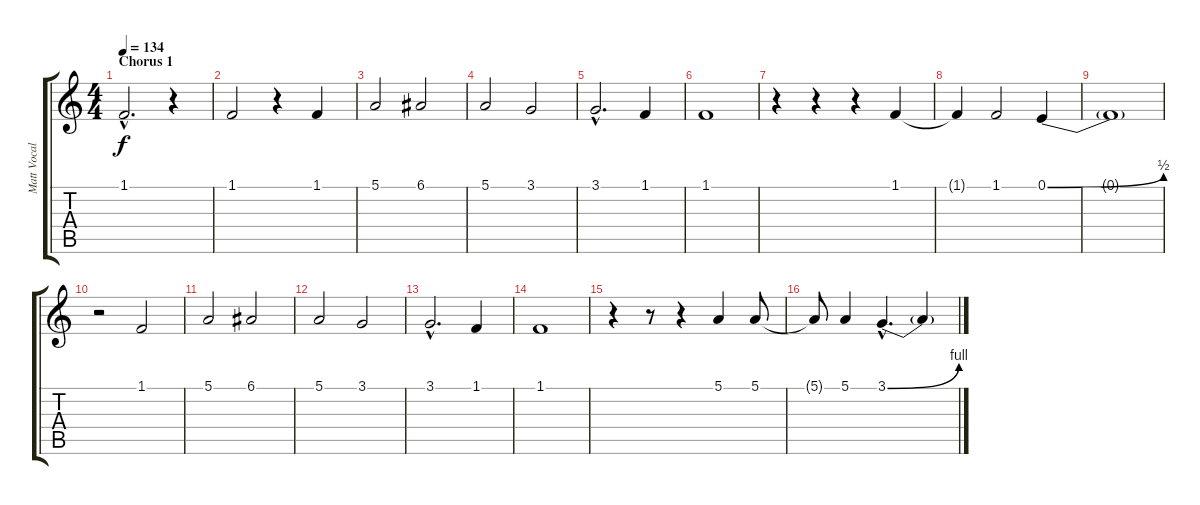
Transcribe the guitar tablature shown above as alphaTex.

\track ("Matt Vocals" "Matt Vocal") {instrument flute}
\staff {score tabs}
\tuning (E4 B3 G3 D3 A2 E2) {hide}
\ts (4 4)
\section ("" "Chorus 1")
\tempo 134
\clef g2
\ks c
1.1{hac}.2{d dy f} r.4 |
1.1.2 r.4 1.1.4 |
5.1.2 6.1.2 |
5.1.2 3.1.2 |
3.1{hac}.2{d} 1.1.4 |
1.1.1 |
r.4 r.4 r.4 1.1.4 |
1.1{t}.4 1.1.2 0.1{be (bend 0 0 60 2)}.4 |
0.1{t}.1 |
r.2 1.1.2 |
5.1.2 6.1.2 |
5.1.2 3.1.2 |
3.1{hac}.2{d} 1.1.4 |
1.1.1 |
r.4 r.8 r.4 5.1.4 5.1.8 |
5.1{t}.8 5.1.4 3.1{be (bend 0 0 60 4) hac}.4{d} 3.1{t}.4
